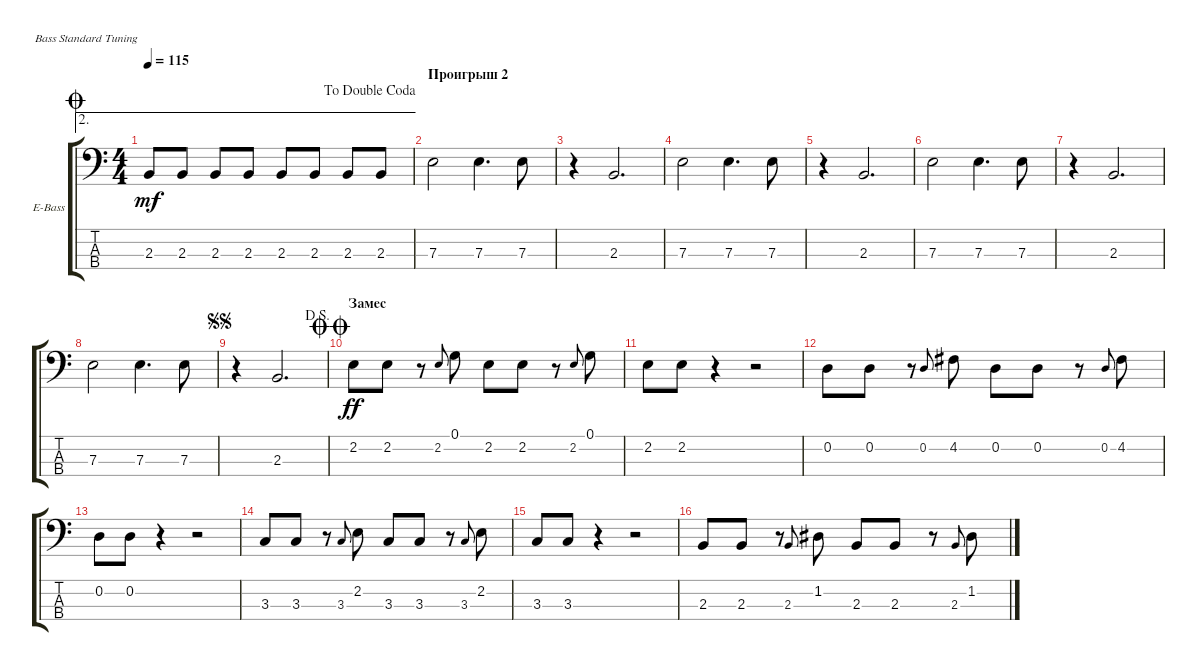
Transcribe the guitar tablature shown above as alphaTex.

\defaultSystemsLayout 4
\bracketExtendMode groupsimilarinstruments
\firstSystemTrackNameOrientation horizontal
\otherSystemsTrackNameOrientation horizontal
\track ("Бас" "E-Bass") {instrument electricbassfinger}
\staff {score tabs}
\tuning (G2 D2 A1 E1)
\ae 2
\ts (4 4)
\jump coda
\jump dadoublecoda
\tempo 115
\clef f4
\ks c
2.3.8{dy mf} 2.3.8 2.3.8 2.3.8 2.3.8 2.3.8 2.3.8 2.3.8 |
\section ("" "Проигрыш 2")
7.3.2 7.3.4{d} 7.3.8 |
r.4 2.3.2{d} |
7.3.2 7.3.4{d} 7.3.8 |
r.4 2.3.2{d} |
7.3.2 7.3.4{d} 7.3.8 |
r.4 2.3.2{d} |
7.3.2 7.3.4{d} 7.3.8 |
\jump segnosegno
\jump dalsegno
r.4 2.3.2{d} |
\section ("" "Замес")
\jump doublecoda
2.2.8{dy ff} 2.2.8 r.8 2.2.8{gr onbeat} 0.1.8 2.2.8 2.2.8 r.8 2.2.8{gr onbeat} 0.1.8 |
2.2.8 2.2.8 r.4 r.2 |
0.2.8 0.2.8 r.8 0.2.8{gr onbeat} 4.2.8 0.2.8 0.2.8 r.8 0.2.8{gr onbeat} 4.2.8 |
0.2.8 0.2.8 r.4 r.2 |
3.3.8 3.3.8 r.8 3.3.8{gr onbeat} 2.2.8 3.3.8 3.3.8 r.8 3.3.8{gr onbeat} 2.2.8 |
3.3.8 3.3.8 r.4 r.2 |
2.3.8 2.3.8 r.8 2.3.8{gr onbeat} 1.2.8 2.3.8 2.3.8 r.8 2.3.8{gr onbeat} 1.2.8
